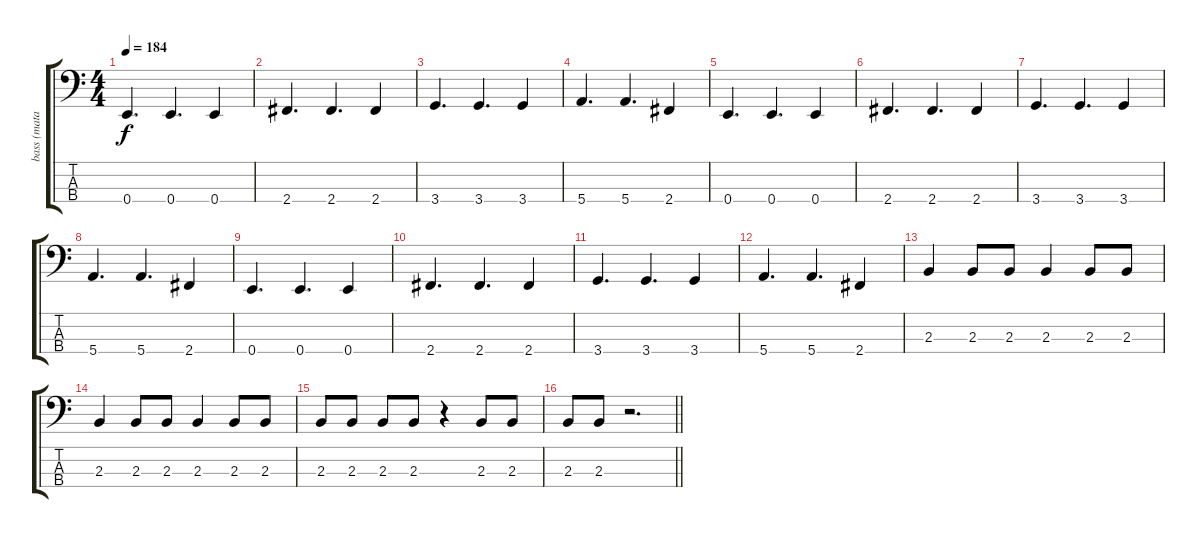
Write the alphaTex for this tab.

\track ("bass (matatabi)" "bass (mata") {instrument electricbasspick}
\staff {score tabs}
\tuning (G2 D2 A1 E1) {hide}
\ts (4 4)
\tempo 184
\clef f4
\ks c
0.4.4{d dy f} 0.4.4{d} 0.4.4 |
2.4.4{d} 2.4.4{d} 2.4.4 |
3.4.4{d} 3.4.4{d} 3.4.4 |
5.4.4{d} 5.4.4{d} 2.4.4 |
0.4.4{d} 0.4.4{d} 0.4.4 |
2.4.4{d} 2.4.4{d} 2.4.4 |
3.4.4{d} 3.4.4{d} 3.4.4 |
5.4.4{d} 5.4.4{d} 2.4.4 |
0.4.4{d} 0.4.4{d} 0.4.4 |
2.4.4{d} 2.4.4{d} 2.4.4 |
3.4.4{d} 3.4.4{d} 3.4.4 |
5.4.4{d} 5.4.4{d} 2.4.4 |
2.3.4 2.3.8 2.3.8 2.3.4 2.3.8 2.3.8 |
2.3.4 2.3.8 2.3.8 2.3.4 2.3.8 2.3.8 |
2.3.8 2.3.8 2.3.8 2.3.8 r.4 2.3.8 2.3.8 |
\barLineRight lightlight
2.3.8 2.3.8 r.2{d}
